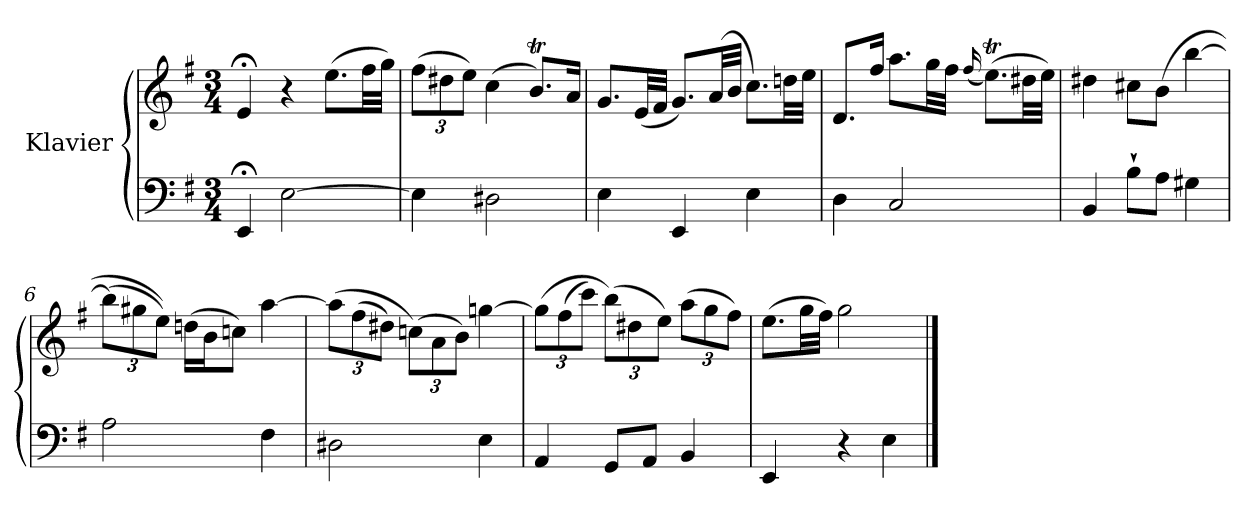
**kern	**kern
*part1	*part1
*staff2	*staff1
*I"Klavier	*
*clefF4	*clefG2
*k[f#]	*k[f#]
*M3/4	*M3/4
=1	=1
4EE;</	4e;</
[2E\	4r
.	(>8.ee\L
.	32ff#\LL
.	32gg\JJJ)
=2	=2
*	*Xbrackettup
4E\]	(>12ff#\L
.	12dd#X\
.	12ee\J)
2D#X\	(>4cc\
.	8.bt/L)
.	16a/Jk
=3	=3
4E\	8.g/L
.	(<32e/LL
.	32f#/JJJ
4EE/	8.g/L)
.	(>32a/LL
.	32b/JJJ
4E\	8.cc\L)
.	32ddn\LL
.	32ee\JJJ
=4	=4
4D\	8.d/L
.	16ff#/Jk
2C/	8.aa\L
.	32gg\LL
.	32ff#\JJJ
.	(<16qqff#/
.	(>8.eeT\L)
.	32dd#X\LL
.	32ee\JJJ)
=5	=5
4BB/	4dd#X\
8B`\L	8cc#X\L
8A\J	(>8b\J
4G#X\	[4bb\
=6	=6
2A\	(>12bb\L]
.	12gg#X\
.	12ee\J))
.	(>16ddn\LL
.	16b\J
.	8ccn\J)
4F#\	[4aa\
=7	=7
2D#X\	(>12aa\L]
.	(>12ff#\
.	12dd#X\J)
.	(>12ccn\L)
.	12a\
.	12b\J)
4E\	[4ggn\
=8	=8
4AA/	(>12gg\L]
.	(<12ff#\
.	12ccc\J)
8GG/L	(>12bb\L)
.	12dd#X\
8AA/J	.
.	12ee\J)
4BB/	(>12aa\L
.	12gg\
.	12ff#\J)
=9	=9
4EE/	(>8.ee\L
.	32gg\LL
.	32ff#\JJJ)
4r	2gg\
4E\	.
==	==
*-	*-
